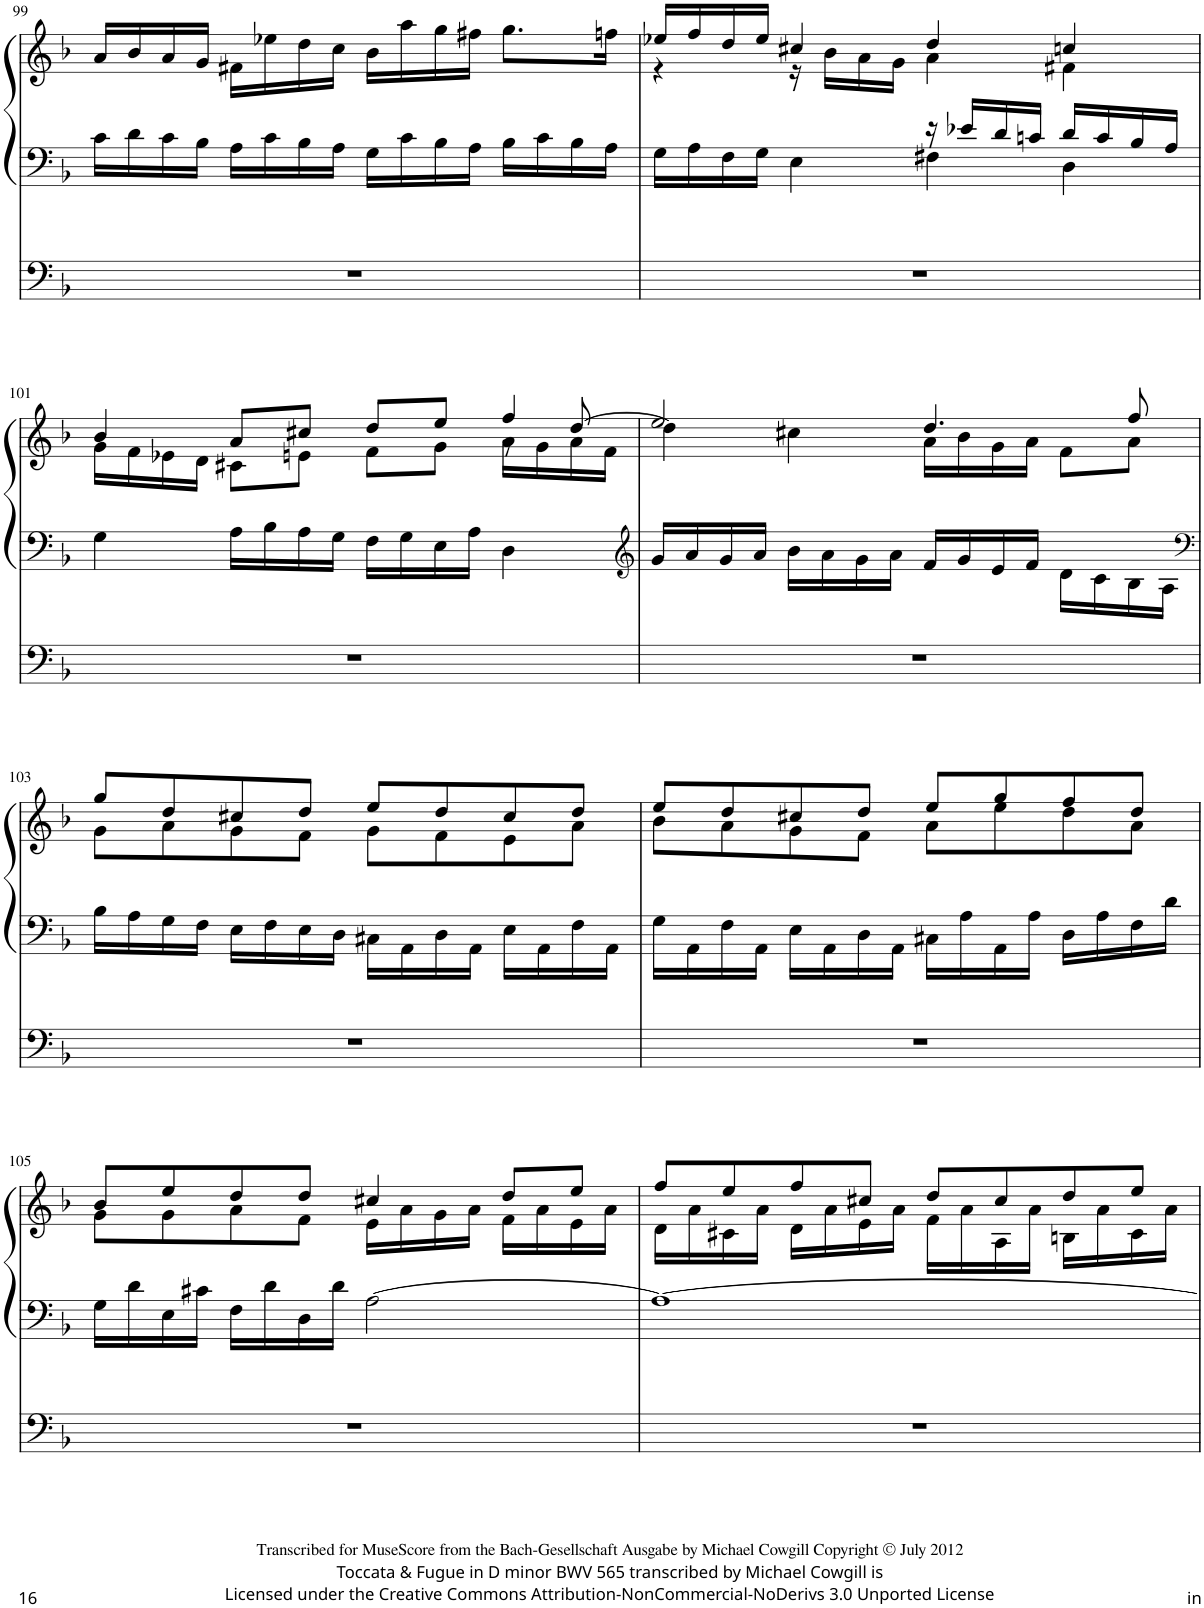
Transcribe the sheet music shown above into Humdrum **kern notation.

**kern	**kern	**kern
*part1	*part1	*part1
*staff3	*staff2	*staff1
*I"Man.	*	*
*I'Man.	*	*
!!LO:PB:g=z
*clefF4	*clefF4	*clefG2
*k[b-]	*k[b-]	*k[b-]
*M4/4	*M4/4	*M4/4
=99	=99	=99
1r	16c\LL	16a/LL
.	16d\	16b-/
.	16c\	16a/
.	16B-\JJ	16g/JJ
.	16A\LL	16f#X\LL
.	16c\	16ee-X\
.	16B-\	16dd\
.	16A\JJ	16cc\JJ
.	16G\LL	16b-\LL
.	16c\	16aa\
.	16B-\	16gg\
.	16A\JJ	16ff#X\JJ
.	16B-\LL	8.gg\L
.	16c\	.
.	16B-\	.
.	16A\JJ	16ffn\Jk
=100	=100	=100
*	*^	*^
1r	16G\LL	2ryy	16ee-X/LL	4r
.	16A\	.	16ff/	.
.	16F\	.	16dd/	.
.	16G\JJ	.	16ee-/JJ	.
.	4E\	.	4cc#X/	16r
.	.	.	.	16b-\LL
.	.	.	.	16a\
.	.	.	.	16g\JJ
.	16r	4F#X\	4dd/	4a\
.	16e-X/LL	.	.	.
.	16d/	.	.	.
.	16cn/JJ	.	.	.
.	16d/LL	4D\	4ccn/	4f#X\
.	16c/	.	.	.
.	16B-/	.	.	.
.	16A/JJ	.	.	.
!!LO:LB:g=z
=101	=101	=101	=101	=101
*	*	*	*	*^
1r	2.ryy	4G\	4b-/	16g\LL	2.ryy
.	.	.	.	16f\	.
.	.	.	.	16e-X\	.
.	.	.	.	16d\JJ	.
.	.	16A\LL	8a/L	8c#X\L	.
.	.	16B-\	.	.	.
.	.	16A\	8cc#X/J	8en\J	.
.	.	16G\JJ	.	.	.
.	.	16F\LL	8dd/L	8f\L	.
.	.	16G\	.	.	.
.	.	16E\	8ee/J	8g\J	.
.	.	16A\JJ	.	.	.
.	4ryy	4D\	4ff/	8r	16a\LL
.	.	.	.	.	16g\
.	.	.	.	[8dd/	16a\
.	.	.	.	.	16f\JJ
*	*v	*v	*	*	*
*	*	*v	*v	*v
=102	=102	=102
*	*clefG2	*
*	*	*^
1r	16g/LL	2ee/	4dd\]
.	16a/	.	.
.	16g/	.	.
.	16a/JJ	.	.
.	16b-\LL	.	4cc#X\
.	16a\	.	.
.	16g\	.	.
.	16a\JJ	.	.
.	16f/LL	4.dd/	16a\LL
.	16g/	.	16b-\
.	16e/	.	16g\
.	16f/JJ	.	16a\JJ
.	16d\LL	.	8f\L
.	16c\	.	.
.	16B-\	8ff/	8a\J
.	16A\JJ	.	.
!!LO:LB:g=z	!!
=103	=103	=103	=103
*	*clefF4	*	*
1r	16B-\LL	8gg/L	8g\L
.	16A\	.	.
.	16G\	8dd/	8a\
.	16F\JJ	.	.
.	16E\LL	8cc#X/	8g\
.	16F\	.	.
.	16E\	8dd/J	8f\J
.	16D\JJ	.	.
.	16C#X\LL	8ee/L	8g\L
.	16AA\	.	.
.	16D\	8dd/	8f\
.	16AA\JJ	.	.
.	16E\LL	8cc#/	8e\
.	16AA\	.	.
.	16F\	8dd/J	8a\J
.	16AA\JJ	.	.
=104	=104	=104	=104
1r	16G\LL	8ee/L	8b-\L
.	16AA\	.	.
.	16F\	8dd/	8a\
.	16AA\JJ	.	.
.	16E\LL	8cc#X/	8g\
.	16AA\	.	.
.	16D\	8dd/J	8f\J
.	16AA\JJ	.	.
.	16C#X\LL	8ee/L	8a\L
.	16A\	.	.
.	16AA\	8gg/	8ee\
.	16A\JJ	.	.
.	16D\LL	8ff/	8dd\
.	16A\	.	.
.	16F\	8dd/J	8a\J
.	16d\JJ	.	.
!!LO:LB:g=z	!!
=105	=105	=105	=105
1r	16G\LL	8b-/L	8g\L
.	16d\	.	.
.	16E\	8ee/	8g\
.	16c#X\JJ	.	.
.	16F\LL	8dd/	8a\
.	16d\	.	.
.	16D\	8dd/J	8f\J
.	16d\JJ	.	.
.	[2A\	4cc#X/	16e\LL
.	.	.	16a\
.	.	.	16g\
.	.	.	16a\JJ
.	.	8dd/L	16f\LL
.	.	.	16a\
.	.	8ee/J	16e\
.	.	.	16a\JJ
=106	=106	=106	=106
1r	1A_	8ff/L	16d\LL
.	.	.	16a\
.	.	8ee/	16c#X\
.	.	.	16a\JJ
.	.	8ff/	16d\LL
.	.	.	16a\
.	.	8cc#X/J	16e\
.	.	.	16a\JJ
.	.	8dd/L	16f\LL
.	.	.	16a\
.	.	8cc#/	16A\
.	.	.	16a\JJ
.	.	8dd/	16Bn\LL
.	.	.	16a\
.	.	8ee/J	16c#\
.	.	.	16a\JJ
*	*	*v	*v
=	=	=
*-	*-	*-
